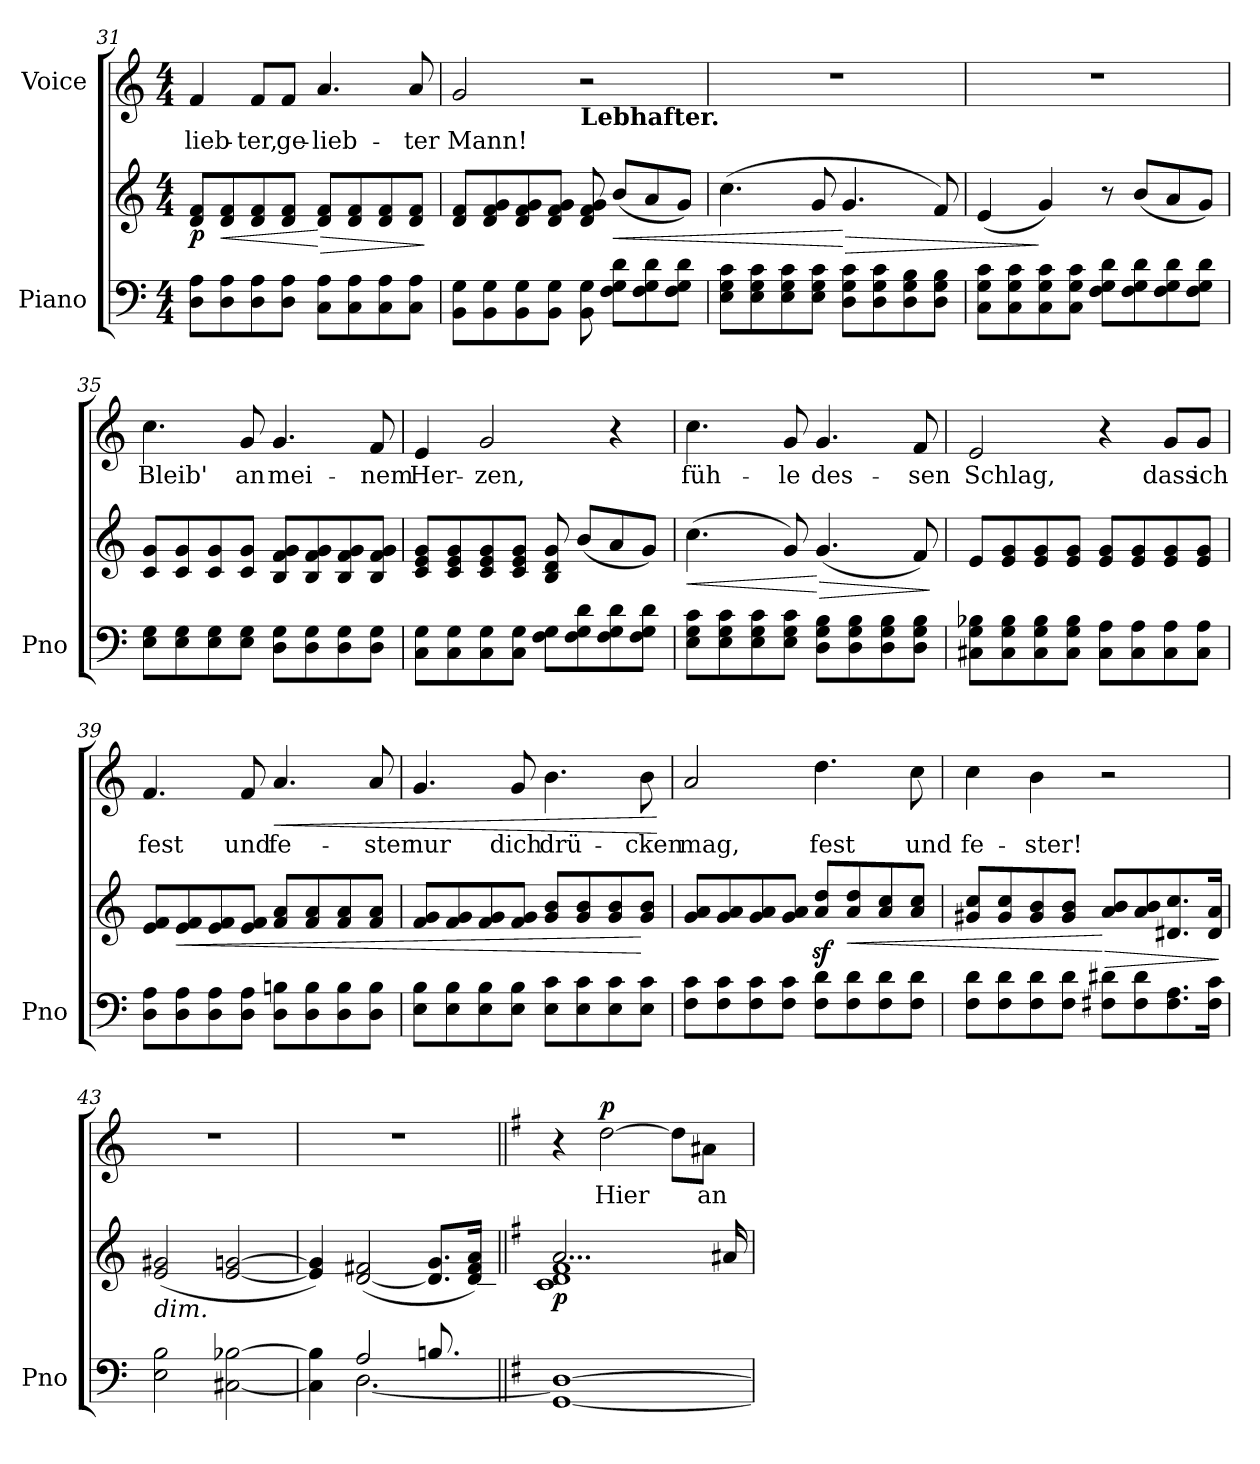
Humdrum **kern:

**kern	**kern	**dynam	**kern	**text	**dynam
*part2	*part2	*part2	*part1	*part1	*part1
*staff3	*staff2	*staff2/3	*staff1	*staff1	*staff1
*I"Piano	*	*	*I"Voice	*	*
*I'Pno	*	*	*	*	*
*clefF4	*clefG2	*	*clefG2	*	*
*k[]	*k[]	*	*k[]	*	*
*M4/4	*M4/4	*	*M4/4	*	*
=31	=31	=31	=31	=31	=31
!	!	!LO:DY:b	!	!LO:LY:b	!
8D\ 8A\L	8d/ 8f/L	p	4f/	-lieb-	.
!	!	!LO:HP:b	!	!	!
8D\ 8A\	8d/ 8f/	<	.	.	.
!	!	!	!	!LO:LY:b	!
8D\ 8A\	8d/ 8f/	.	8f/L	-ter,	.
!	!	!	!	!LO:LY:b	!
8D\ 8A\J	8d/ 8f/J	.	8f/J	ge-	.
!	!	!LO:HP:n=1:b	!	!LO:LY:b	!
8C\ 8A\L	8d/ 8f/L	[ >	4.a/	-lieb-	.
8C\ 8A\	8d/ 8f/	.	.	.	.
8C\ 8A\	8d/ 8f/	.	.	.	.
!	!	!	!	!LO:LY:b	!
8C\ 8A\J	8d/ 8f/J	.	8a/	-ter	.
.	.	]	.	.	.
=32	=32	=32	=32	=32	=32
!	!	!	!	!LO:LY:b	!
8BB\ 8G\L	8d/ 8f/L	.	2g/	Mann!	.
8BB\ 8G\	8d/ 8f/ 8g/	.	.	.	.
8BB\ 8G\	8d/ 8f/ 8g/	.	.	.	.
8BB\ 8G\J	8d/ 8f/ 8g/J	.	.	.	.
!	!	!	!LO:TX:b:B:t=Lebhafter.	!	!
8BB\ 8G\	8d/ 8f/ 8g/	.	2r	.	.
!	!	!LO:HP:b	!	!	!
8F\ 8G\ 8d\L	(<8b/L	<	.	.	.
8F\ 8G\ 8d\	8a/	.	.	.	.
8F\ 8G\ 8d\J	8g/J)	.	.	.	.
=33	=33	=33	=33	=33	=33
8E\ 8G\ 8c\L	(>4.cc\	.	1r	.	.
8E\ 8G\ 8c\	.	.	.	.	.
8E\ 8G\ 8c\	.	.	.	.	.
8E\ 8G\ 8c\J	8g/	.	.	.	.
!	!	!LO:HP:n=1:b	!	!	!
8D\ 8G\ 8c\L	4.g/	[ >	.	.	.
8D\ 8G\ 8c\	.	.	.	.	.
8D\ 8G\ 8B\	.	.	.	.	.
8D\ 8G\ 8B\J	8f/)	.	.	.	.
=34	=34	=34	=34	=34	=34
8C\ 8G\ 8c\L	(<4e/	.	1r	.	.
8C\ 8G\ 8c\	.	.	.	.	.
8C\ 8G\ 8c\	4g/)	]	.	.	.
8C\ 8G\ 8c\J	.	.	.	.	.
8F\ 8G\ 8d\L	8r	.	.	.	.
8F\ 8G\ 8d\	(<8b/L	.	.	.	.
8F\ 8G\ 8d\	8a/	.	.	.	.
8F\ 8G\ 8d\J	8g/J)	.	.	.	.
!!LO:LB:g=z
=35	=35	=35	=35	=35	=35
!	!	!	!	!LO:LY:b	!
8E\ 8G\L	8c/ 8g/L	.	4.cc\	Bleib'	.
8E\ 8G\	8c/ 8g/	.	.	.	.
8E\ 8G\	8c/ 8g/	.	.	.	.
!	!	!	!	!LO:LY:b	!
8E\ 8G\J	8c/ 8g/J	.	8g/	an	.
!	!	!	!	!LO:LY:b	!
8D\ 8G\L	8B/ 8f/ 8g/L	.	4.g/	mei-	.
8D\ 8G\	8B/ 8f/ 8g/	.	.	.	.
8D\ 8G\	8B/ 8f/ 8g/	.	.	.	.
!	!	!	!	!LO:LY:b	!
8D\ 8G\J	8B/ 8f/ 8g/J	.	8f/	-nem	.
=36	=36	=36	=36	=36	=36
!	!	!	!	!LO:LY:b	!
8C\ 8G\L	8c/ 8e/ 8g/L	.	4e/	Her-	.
8C\ 8G\	8c/ 8e/ 8g/	.	.	.	.
!	!	!	!	!LO:LY:b	!
8C\ 8G\	8c/ 8e/ 8g/	.	2g/	-zen,	.
8C\ 8G\J	8c/ 8e/ 8g/J	.	.	.	.
8F\ 8G\L	8B/ 8d/ 8g/	.	.	.	.
8F\ 8G\ 8d\	(<8b/L	.	.	.	.
8F\ 8G\ 8d\	8a/	.	4r	.	.
8F\ 8G\ 8d\J	8g/J)	.	.	.	.
=37	=37	=37	=37	=37	=37
!	!	!LO:HP:b	!	!LO:LY:b	!
8E\ 8G\ 8c\L	(>4.cc\	<	4.cc\	füh-	.
8E\ 8G\ 8c\	.	.	.	.	.
8E\ 8G\ 8c\	.	.	.	.	.
!	!	!	!	!LO:LY:b	!
8E\ 8G\ 8c\J	8g/)	.	8g/	-le	.
!	!	!LO:HP:n=1:b	!	!LO:LY:b	!
8D\ 8G\ 8B\L	(<4.g/	[ >	4.g/	des-	.
8D\ 8G\ 8B\	.	.	.	.	.
8D\ 8G\ 8B\	.	.	.	.	.
!	!	!	!	!LO:LY:b	!
8D\ 8G\ 8B\J	8f/)	.	8f/	-sen	.
.	.	]	.	.	.
=38	=38	=38	=38	=38	=38
!	!	!	!	!LO:LY:b	!
8C#X\ 8G\ 8B-X\L	8e/L	.	2e/	Schlag,	.
8C#\ 8G\ 8B-\	8e/ 8g/	.	.	.	.
8C#\ 8G\ 8B-\	8e/ 8g/	.	.	.	.
8C#\ 8G\ 8B-\J	8e/ 8g/J	.	.	.	.
8C#\ 8A\L	8e/ 8g/L	.	4r	.	.
8C#\ 8A\	8e/ 8g/	.	.	.	.
!	!	!	!	!LO:LY:b	!
8C#\ 8A\	8e/ 8g/	.	8g/L	dass	.
!	!	!	!	!LO:LY:b	!
8C#\ 8A\J	8e/ 8g/J	.	8g/J	ich	.
=39	=39	=39	=39	=39	=39
!	!	!	!	!LO:LY:b	!
8D\ 8A\L	8e/ 8f/L	.	4.f/	fest	.
!	!	!LO:HP:b	!	!	!
8D\ 8A\	8e/ 8f/	<	.	.	.
8D\ 8A\	8e/ 8f/	.	.	.	.
!	!	!	!	!LO:LY:b	!
8D\ 8A\J	8e/ 8f/J	.	8f/	und	.
!	!	!	!	!LO:LY:b	!LO:HP:b
8D\ 8Bn\L	8f/ 8a/L	.	4.a/	fe-	<
8D\ 8B\	8f/ 8a/	.	.	.	.
8D\ 8B\	8f/ 8a/	.	.	.	.
!	!	!	!	!LO:LY:b	!
8D\ 8B\J	8f/ 8a/J	.	8a/	-ster	.
=40	=40	=40	=40	=40	=40
!	!	!	!	!LO:LY:b	!
8E\ 8B\L	8f/ 8g/L	.	4.g/	nur	.
8E\ 8B\	8f/ 8g/	.	.	.	.
8E\ 8B\	8f/ 8g/	.	.	.	.
!	!	!	!	!LO:LY:b	!
8E\ 8B\J	8f/ 8g/J	.	8g/	dich	.
!	!	!	!	!LO:LY:b	!
8E\ 8c\L	8g/ 8b/L	.	4.b\	drü-	.
8E\ 8c\	8g/ 8b/	.	.	.	.
8E\ 8c\	8g/ 8b/	.	.	.	.
!	!	!	!	!LO:LY:b	!
8E\ 8c\J	8g/ 8b/J	[	8b\	-cken	.
.	.	.	.	.	[
!!LO:LB:g=z
=41	=41	=41	=41	=41	=41
!	!	!	!	!LO:LY:b	!
8F\ 8c\L	8g/ 8a/L	.	2a/	mag,	.
8F\ 8c\	8g/ 8a/	.	.	.	.
8F\ 8c\	8g/ 8a/	.	.	.	.
8F\ 8c\J	8g/ 8a/J	.	.	.	.
!	!	!	!	!LO:LY:b	!
8F\ 8d\L	8a/z< 8dd/z<L	.	4.dd\	fest	.
!	!	!LO:HP:b	!	!	!
8F\ 8d\	8a/ 8dd/	<	.	.	.
8F\ 8d\	8a/ 8cc/	.	.	.	.
!	!	!	!	!LO:LY:b	!
8F\ 8d\J	8a/ 8cc/J	.	8cc\	und	.
=42	=42	=42	=42	=42	=42
!	!	!	!	!LO:LY:b	!
8F\ 8d\L	8g#X/ 8cc/L	.	4cc\	fe-	.
8F\ 8d\	8g#/ 8cc/	.	.	.	.
!	!	!	!	!LO:LY:b	!
8F\ 8d\	8g#/ 8b/	.	4b\	-ster!	.
8F\ 8d\J	8g#/ 8b/J	.	.	.	.
!	!	!LO:HP:n=1:b	!	!	!
8F#X\ 8d#X\L	8a/ 8b/L	[ >	2r	.	.
8F#\ 8d#\	8a/ 8b/	.	.	.	.
8.F#\ 8.A\	8.d#X/ 8.cc/	.	.	.	.
16F#\ 16c\Jk	16d#/ 16a/Jk	.	.	.	.
.	.	]	.	.	.
=43	=43	=43	=43	=43	=43
!	!LO:TX:b:i:t=dim.	!	!	!	!
2E\ 2B\	(>2e/ 2g#X/	.	1r	.	.
[2C#X\ [2B-X\	[2e/ [2gn/	.	.	.	.
=44	=44	=44	=44	=44	=44
*^	*^	*	*	*	*
4C#\] 4B-\]	4ryy	4e/] 4g/])	2...ryy	.	1r	.	.
2A/	[2.D\	(>[2d/ 2f#X/	.	.	.	.	.
8.Bn/L	.	8.d/] 8.g/L	.	.	.	.	.
16ryy	.	16d/ 16f#/ 16a/Jk)	16c\Jk	.	.	.	.
*v	*v	*	*	*	*	*	*
=45||	=45||	=45||	=45||	=45||	=45||	=45||
*k[f#]	*k[f#]	*	*	*k[f#]	*	*
!	!	!	!LO:DY:b	!	!	!
[1GG 1D_	2...a/	1c 1d 1f#	p	4r	.	.
!	!	!	!	!	!LO:LY:b	!LO:DY:a
.	.	.	.	[2dd\	Hier	p
.	.	.	.	8dd\L]	.	.
!	!	!	!	!	!LO:LY:b	!
.	.	.	.	8a#X\J	an	.
.	16a#X/	.	.	.	.	.
*	*v	*v	*	*	*	*
=	=	=	=	=	=
*-	*-	*-	*-	*-	*-
